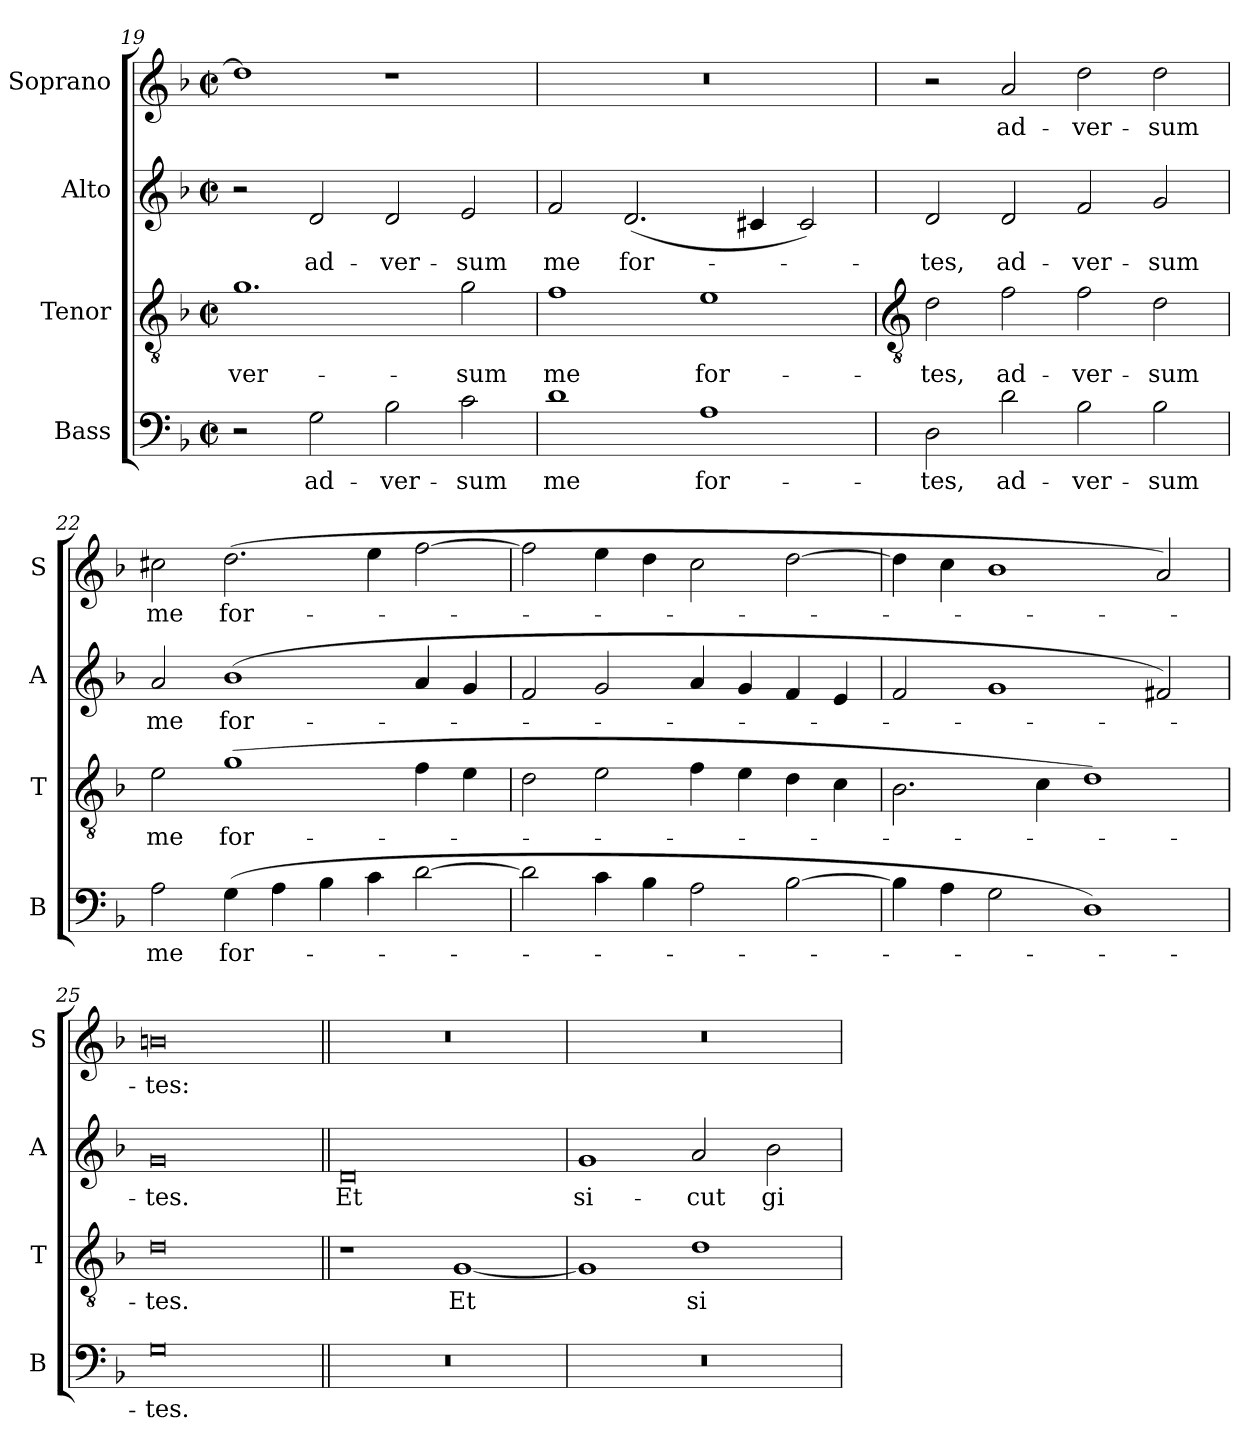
**kern	**text	**kern	**text	**kern	**text	**kern	**text
*part4	*part4	*part3	*part3	*part2	*part2	*part1	*part1
*staff4	*staff4	*staff3	*staff3	*staff2	*staff2	*staff1	*staff1
*I"Bass	*	*I"Tenor	*	*I"Alto	*	*I"Soprano	*
*I'B	*	*I'T	*	*I'A	*	*I'S	*
*clefF4	*	*clefGv2	*	*clefG2	*	*clefG2	*
*k[b-]	*	*k[b-]	*	*k[b-]	*	*k[b-]	*
*F:	*	*F:	*	*F:	*	*F:	*
*M4/2	*	*M4/2	*	*M4/2	*	*M4/2	*
*met(c|)	*	*met(c|)	*	*met(c|)	*	*met(c|)	*
=19	=19	=19	=19	=19	=19	=19	=19
!	!	!	!LO:LY:b	!	!	!	!
2r	.	1.g	-ver-	2r	.	1dd]	.
!	!LO:LY:b	!	!	!	!LO:LY:b	!	!
2G	ad-	.	.	2d	ad-	.	.
!	!LO:LY:b	!	!	!	!LO:LY:b	!	!
2B-	-ver-	.	.	2d	-ver-	1r	.
!	!LO:LY:b	!	!LO:LY:b	!	!LO:LY:b	!	!
2c	-sum	2g	-sum	2e	-sum	.	.
=20	=20	=20	=20	=20	=20	=20	=20
!	!LO:LY:b	!	!LO:LY:b	!	!LO:LY:b	!	!
1d	me	1f	me	2f	me	0r	.
!	!	!	!	!	!LO:LY:b	!	!
.	.	.	.	(<2.d	for-	.	.
!	!LO:LY:b	!	!LO:LY:b	!	!	!	!
1A	for-	1e	for-	.	.	.	.
.	.	.	.	4c#X	.	.	.
.	.	.	.	2c#)	.	.	.
!!LO:LB:g=z
=21	=21	=21	=21	=21	=21	=21	=21
*	*	*clefGv2	*	*	*	*	*
!	!LO:LY:b	!	!LO:LY:b	!	!LO:LY:b	!	!
2D	-tes,	2d	-tes,	2d	tes,	2r	.
!	!LO:LY:b	!	!LO:LY:b	!	!LO:LY:b	!	!LO:LY:b
2d	ad-	2f	ad-	2d	ad-	2a	ad-
!	!LO:LY:b	!	!LO:LY:b	!	!LO:LY:b	!	!LO:LY:b
2B-	-ver-	2f	-ver-	2f	-ver-	2dd	-ver-
!	!LO:LY:b	!	!LO:LY:b	!	!LO:LY:b	!	!LO:LY:b
2B-	-sum	2d	-sum	2g	-sum	2dd	-sum
=22	=22	=22	=22	=22	=22	=22	=22
!	!LO:LY:b	!	!LO:LY:b	!	!LO:LY:b	!	!LO:LY:b
2A	me	2e	me	2a	me	2cc#X	me
!	!LO:LY:b	!	!LO:LY:b	!	!LO:LY:b	!	!LO:LY:b
(>4G	for-	(>1g	for-	(<1b-	for-	(>2.dd	for-
4A	.	.	.	.	.	.	.
4B-	.	.	.	.	.	.	.
4c	.	.	.	.	.	4ee	.
[2d	.	4f	.	4a	.	[2ff	.
.	.	4e	.	4g	.	.	.
=23	=23	=23	=23	=23	=23	=23	=23
2d]	.	2d	.	2f	.	2ff]	.
4c	.	2e	.	2g	.	4ee	.
4B-	.	.	.	.	.	4dd	.
2A	.	4f	.	4a	.	2cc	.
.	.	4e	.	4g	.	.	.
[2B-	.	4d	.	4f	.	[2dd	.
.	.	4c	.	4e	.	.	.
=24	=24	=24	=24	=24	=24	=24	=24
4B-]	.	2.B-	.	2f	.	4dd]	.
4A	.	.	.	.	.	4cc	.
2G	.	.	.	1g	.	1b-	.
.	.	4c	.	.	.	.	.
1D)	.	1d)	.	.	.	.	.
.	.	.	.	2f#X)	.	2a)	.
=25	=25	=25	=25	=25	=25	=25	=25
!	!LO:LY:b	!	!LO:LY:b	!	!LO:LY:b	!	!LO:LY:b
0G	tes.	0d	tes.	0g	tes.	0bn	tes:
=26||	=26||	=26||	=26||	=26||	=26||	=26||	=26||
!	!	!	!	!	!LO:LY:b	!	!
0r	.	1r	.	0d	Et	0r	.
!	!	!	!LO:LY:b	!	!	!	!
.	.	[1G	Et	.	.	.	.
=27	=27	=27	=27	=27	=27	=27	=27
!	!	!	!	!	!LO:LY:b	!	!
0r	.	1G]	.	1g	si-	0r	.
!	!	!	!LO:LY:b	!	!LO:LY:b	!	!
.	.	1d	si-	2a	-cut	.	.
!	!	!	!	!	!LO:LY:b	!	!
.	.	.	.	2b-	gi-	.	.
=	=	=	=	=	=	=	=
*-	*-	*-	*-	*-	*-	*-	*-
